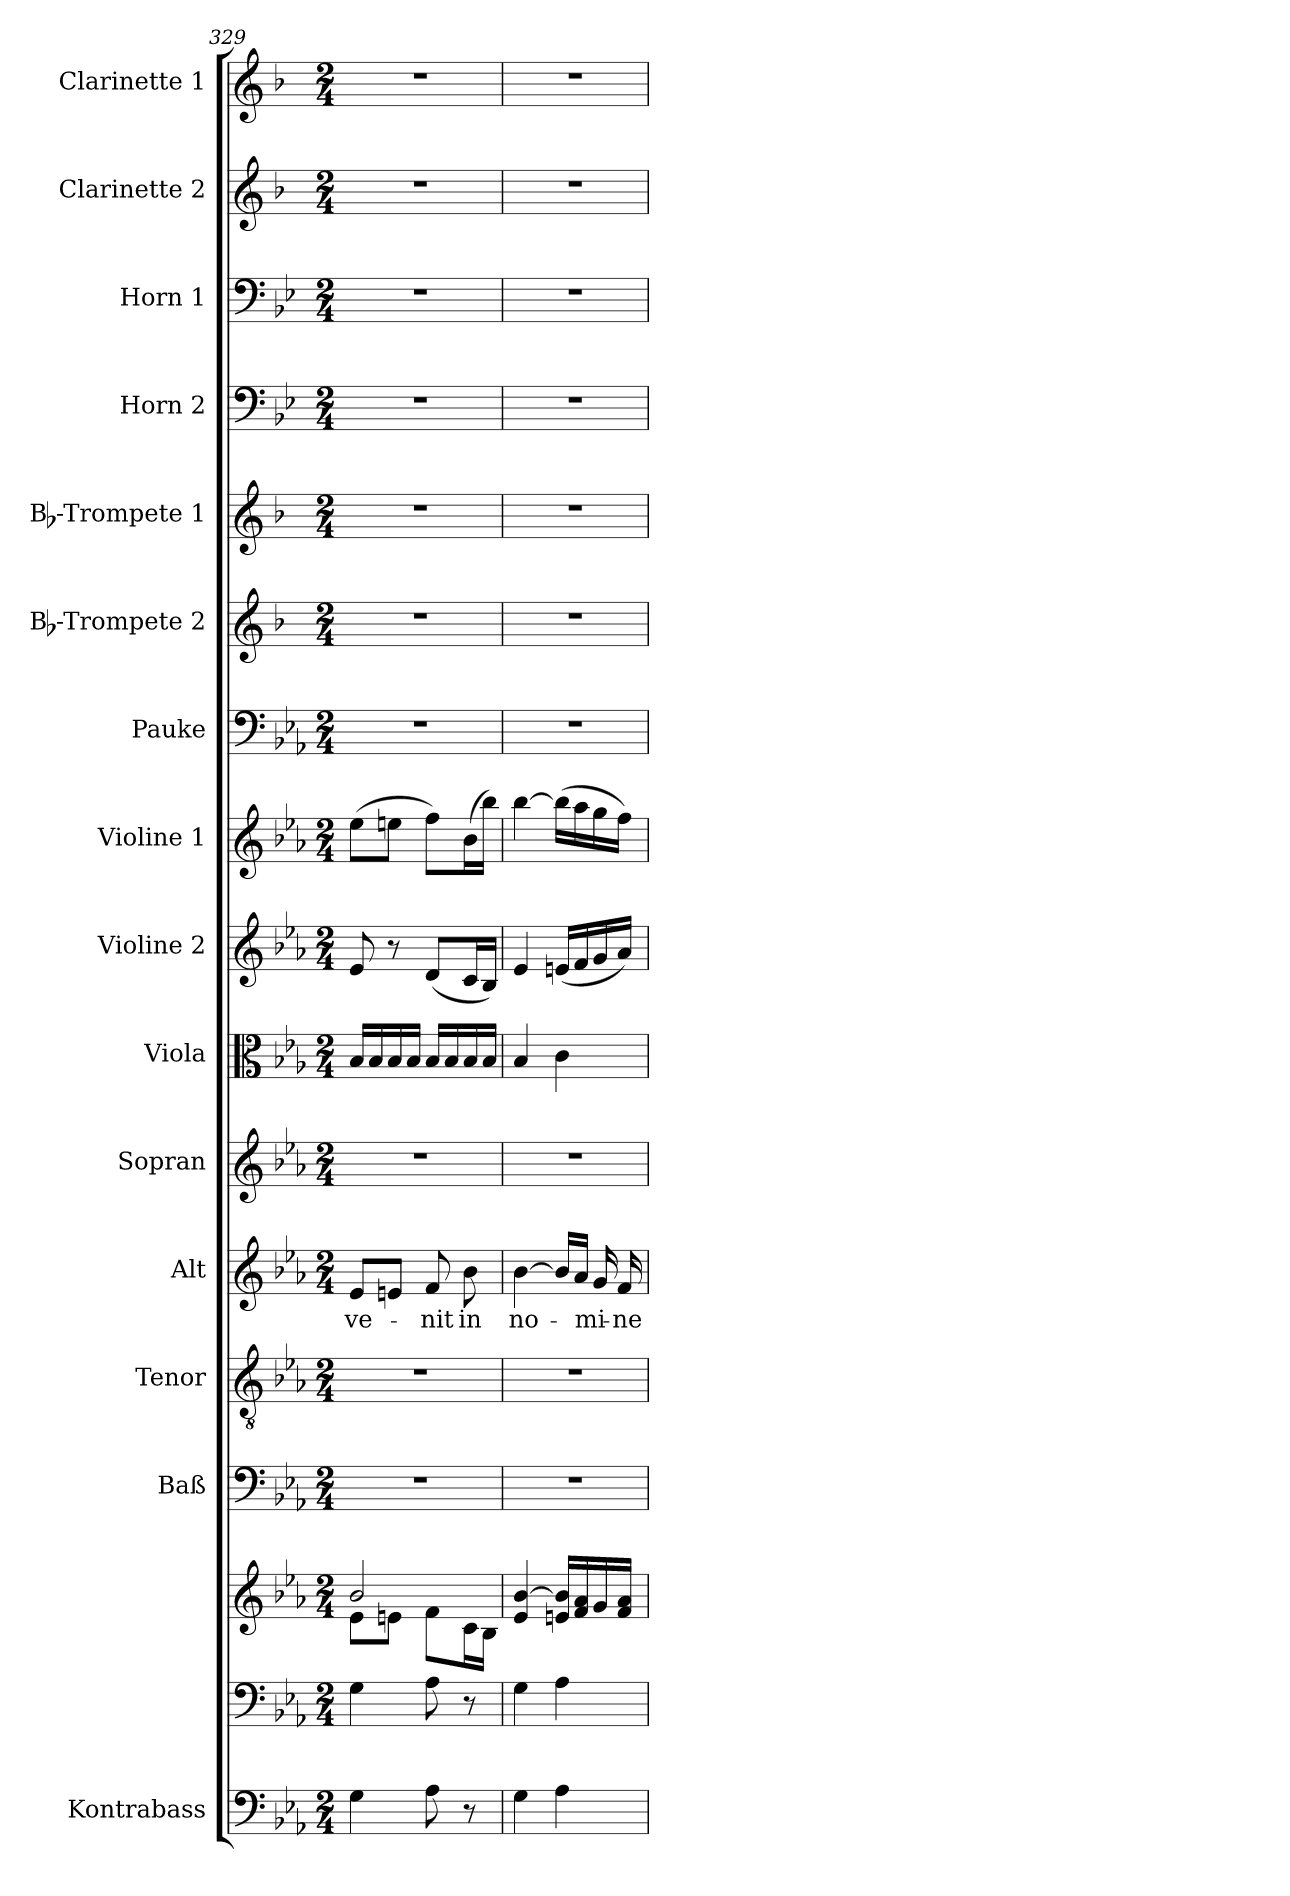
**kern	**kern	**kern	**kern	**kern	**kern	**text	**kern	**kern	**kern	**kern	**kern	**kern	**kern	**kern	**kern	**kern	**kern
*part16	*part15	*part15	*part14	*part13	*part12	*part12	*part11	*part10	*part9	*part8	*part7	*part6	*part5	*part4	*part3	*part2	*part1
*staff17	*staff16	*staff15	*staff14	*staff13	*staff12	*staff12	*staff11	*staff10	*staff9	*staff8	*staff7	*staff6	*staff5	*staff4	*staff3	*staff2	*staff1
*I"Kontrabass	*	*	*I"Baß	*I"Tenor	*I"Alt	*	*I"Sopran	*I"Viola	*I"Violine 2	*I"Violine 1	*I"Pauke	*I"Bb-Trompete 2	*I"Bb-Trompete 1	*I"Horn 2	*I"Horn 1	*I"Clarinette 2	*I"Clarinette 1
*I'Kb.	*	*	*I'Baß	*I'Ten	*I'Alt	*	*I'Sop	*I'Vla.	*I'Vln. 2	*I'Vln. 1	*I'Pk.	*I'Bb Trp. 2	*I'Bb Trp. 1	*I'Hrn. 2	*I'Hrn. 1	*I'Cl. 2	*I'Cl. 1
*clefF4	*clefF4	*clefG2	*clefF4	*clefGv2	*clefG2	*	*clefG2	*clefC3	*clefG2	*clefG2	*clefF4	*clefG2	*clefG2	*clefF4	*clefF4	*clefG2	*clefG2
*ITrd7c12	*	*	*	*	*	*	*	*	*	*	*	*ITrd1c2	*ITrd1c2	*ITrd4c7	*ITrd4c7	*ITrd1c2	*ITrd1c2
*k[b-e-a-]	*k[b-e-a-]	*k[b-e-a-]	*k[b-e-a-]	*k[b-e-a-]	*k[b-e-a-]	*	*k[b-e-a-]	*k[b-e-a-]	*k[b-e-a-]	*k[b-e-a-]	*k[b-e-a-]	*k[b-e-a-]	*k[b-e-a-]	*k[b-e-a-]	*k[b-e-a-]	*k[b-e-a-]	*k[b-e-a-]
*E-:	*E-:	*E-:	*E-:	*E-:	*E-:	*	*E-:	*E-:	*E-:	*E-:	*E-:	*E-:	*E-:	*E-:	*E-:	*E-:	*E-:
*M2/4	*M2/4	*M2/4	*M2/4	*M2/4	*M2/4	*	*M2/4	*M2/4	*M2/4	*M2/4	*M2/4	*M2/4	*M2/4	*M2/4	*M2/4	*M2/4	*M2/4
=329	=329	=329	=329	=329	=329	=329	=329	=329	=329	=329	=329	=329	=329	=329	=329	=329	=329
*	*	*^	*	*	*	*	*	*	*	*	*	*	*	*	*	*	*
!	!	!	!	!	!	!	!LO:LY:b	!	!	!	!	!	!	!	!	!	!	!
4GG\	4G\	2b-/	8e-\L	2r	2r	8e-/L	ve-	2r	16B-/LL	8e-/	(>8ee-\L	2r	2r	2r	2r	2r	2r	2r
.	.	.	.	.	.	.	.	.	16B-/	.	.	.	.	.	.	.	.	.
.	.	.	8en\J	.	.	8en/J	.	.	16B-/	8r	8een\J	.	.	.	.	.	.	.
.	.	.	.	.	.	.	.	.	16B-/JJ	.	.	.	.	.	.	.	.	.
!	!	!	!	!	!	!	!LO:LY:b	!	!	!	!	!	!	!	!	!	!	!
8AA-\	8A-\	.	8f\L	.	.	8f/	-nit	.	16B-/LL	(<8d/L	8ff\L)	.	.	.	.	.	.	.
.	.	.	.	.	.	.	.	.	16B-/	.	.	.	.	.	.	.	.	.
!	!	!	!	!	!	!	!LO:LY:b	!	!	!	!	!	!	!	!	!	!	!
8r	8r	.	16c\L	.	.	8b-\	in	.	16B-/	16c/L	(>16b-\L	.	.	.	.	.	.	.
.	.	.	16B-\JJ	.	.	.	.	.	16B-/JJ	16B-/JJ)	16bb-\JJ)	.	.	.	.	.	.	.
!!LO:PB:g=z
=330	=330	=330	=330	=330	=330	=330	=330	=330	=330	=330	=330	=330	=330	=330	=330	=330	=330	=330
!	!	!	!	!	!	!	!LO:LY:b	!	!	!	!	!	!	!	!	!	!	!
*	*	*v	*v	*	*	*	*	*	*	*	*	*	*	*	*	*	*	*
4GG\	4G\	4e-/ [>4b-/	2r	2r	[4b-\	no-	2r	4B-/	4e-/	[4bb-\	2r	2r	2r	2r	2r	2r	2r
4AA-\	4A-\	16en/ 16b-/]LL	.	.	16b-/LL]	.	.	4c\	(<16en/LL	(>16bb-\LL]	.	.	.	.	.	.	.
.	.	16f/ 16a-/	.	.	16a-/JJ	.	.	.	16f/	16aa-\	.	.	.	.	.	.	.
!	!	!	!	!	!	!LO:LY:b	!	!	!	!	!	!	!	!	!	!	!
.	.	16g/	.	.	16g/	-mi-	.	.	16g/	16gg\	.	.	.	.	.	.	.
!	!	!	!	!	!	!LO:LY:b	!	!	!	!	!	!	!	!	!	!	!
.	.	16f/ 16a-/JJ	.	.	16f/	-ne	.	.	16a-/JJ)	16ff\JJ)	.	.	.	.	.	.	.
=	=	=	=	=	=	=	=	=	=	=	=	=	=	=	=	=	=
*-	*-	*-	*-	*-	*-	*-	*-	*-	*-	*-	*-	*-	*-	*-	*-	*-	*-
